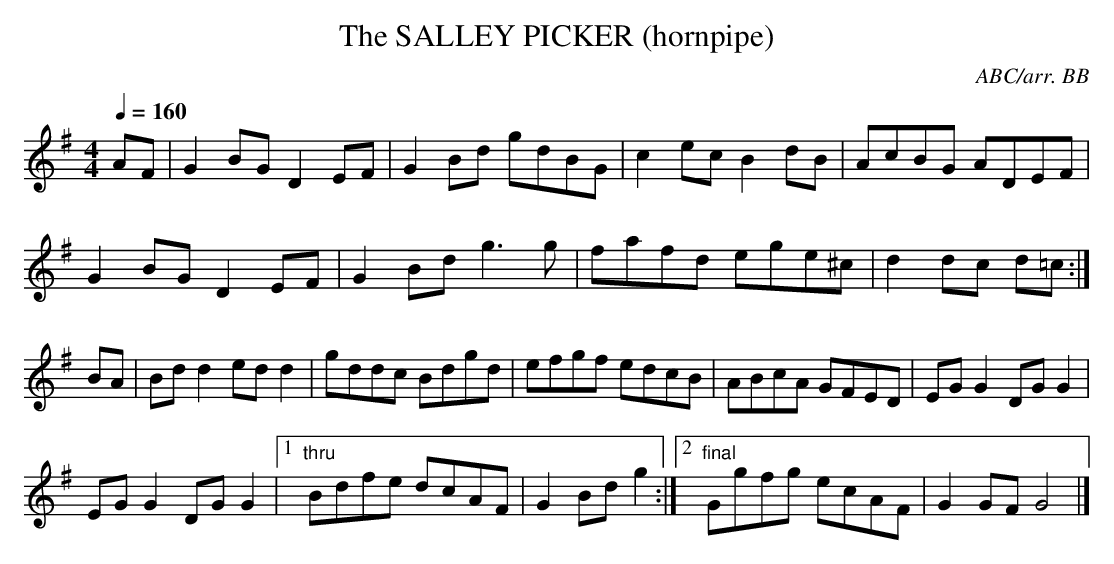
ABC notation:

X:1
T:SALLEY PICKER (hornpipe), The
C:ABC/arr. BB
Q:1/4=160
L:1/8
M:4/4
K:G
AF|G2BG D2EF|G2 Bd gdBG|c2 ec B2 dB|AcBG ADEF|
G2 BG D2 EF|G2 Bd g3g|fafd ege^c|d2dc d=c :|
BA|Bdd2 edd2|gddc Bdgd|efgf edcB|ABcA GFED|EGG2 DGG2|
EGG2 DGG2|1 "thru"Bdfe dcAF|G2 Bd g2:|\
[2 "final"Ggfg ecAF|G2GF G4|]
